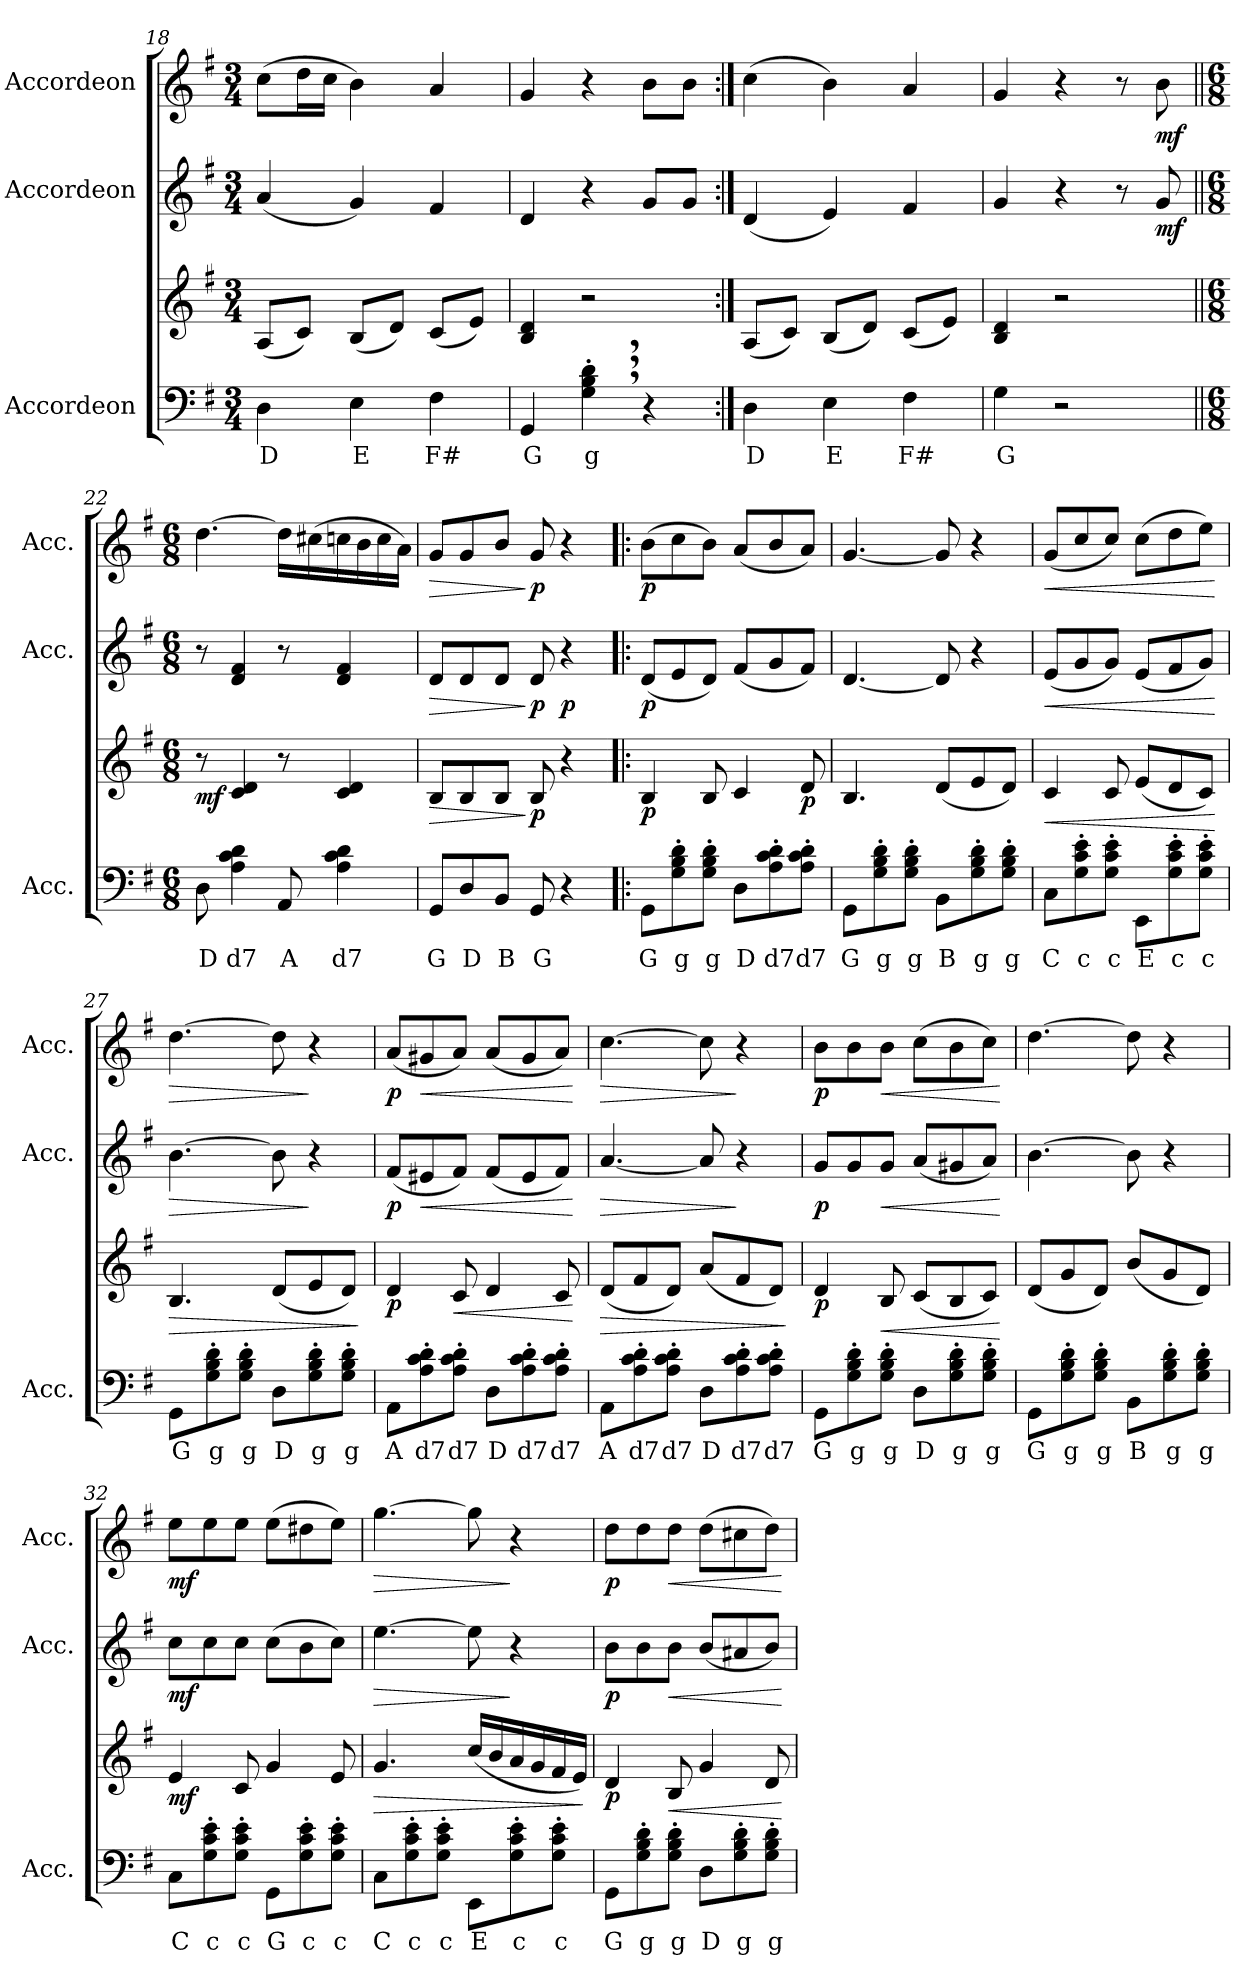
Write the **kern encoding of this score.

**kern	**text	**kern	**dynam	**kern	**dynam	**kern	**dynam
*part3	*part3	*part3	*part3	*part2	*part2	*part1	*part1
*staff4	*staff4	*staff3	*staff3/4	*staff2	*staff2	*staff1	*staff1
*I"Accordeon	*	*	*	*I"Accordeon	*	*I"Accordeon	*
*I'Acc.	*	*	*	*I'Acc.	*	*I'Acc.	*
*clefF4	*	*clefG2	*	*clefG2	*	*clefG2	*
*k[f#]	*	*k[f#]	*	*k[f#]	*	*k[f#]	*
*M3/4	*	*M3/4	*	*M3/4	*	*M3/4	*
=18	=18	=18	=18	=18	=18	=18	=18
!	!LO:LY:b	!	!	!	!	!	!
4D\	D	(8A/L	.	(4a/	.	(8cc\L	.
.	.	8c/J)	.	.	.	16dd\L	.
.	.	.	.	.	.	16cc\JJ	.
!	!LO:LY:b	!	!	!	!	!	!
4E\	E	(8B/L	.	4g/)	.	4b\)	.
.	.	8d/J)	.	.	.	.	.
!	!LO:LY:b	!	!	!	!	!	!
4F#\	F#	(8c/L	.	4f#/	.	4a/	.
.	.	8e/J)	.	.	.	.	.
=19	=19	=19	=19	=19	=19	=19	=19
!	!LO:LY:b	!	!	!	!	!	!
4GG/	G	4B/ 4d/	.	4d/	.	4g/	.
!	!LO:LY:b	!	!	!	!	!	!
4G\', 4B\', 4d\',	g	2r	.	4r	.	4r	.
4r	.	.	.	8g/L	.	8b\L	.
.	.	.	.	8g/J	.	8b\J	.
=20:|!	=20:|!	=20:|!	=20:|!	=20:|!	=20:|!	=20:|!	=20:|!
!	!LO:LY:b	!	!	!	!	!	!
4D\	D	(8A/L	.	(4d/	.	(4cc\	.
.	.	8c/J)	.	.	.	.	.
!	!LO:LY:b	!	!	!	!	!	!
4E\	E	(8B/L	.	4e/)	.	4b\)	.
.	.	8d/J)	.	.	.	.	.
!	!LO:LY:b	!	!	!	!	!	!
4F#\	F#	(8c/L	.	4f#/	.	4a/	.
.	.	8e/J)	.	.	.	.	.
!!LO:PB:g=z
=21	=21	=21	=21	=21	=21	=21	=21
!	!LO:LY:b	!	!	!	!	!	!
4G\	G	4B/ 4d/	.	4g/	.	4g/	.
2r	.	2r	.	4r	.	4r	.
.	.	.	.	8r	.	8r	.
!	!	!	!	!	!LO:DY:b	!	!LO:DY:b
.	.	.	.	8g/	mf	8b\	mf
=22||	=22||	=22||	=22||	=22||	=22||	=22||	=22||
!!LO:REH:place=s1:a:B:fs=14:t=W.A. Mozart:qo=1.75
*M6/8	*	*M6/8	*	*M6/8	*	*M6/8	*
*	*	*	*	*	*	*MM54	*
!	!LO:LY:b	!	!LO:DY:b	!	!	!	!
8D\	D	8r	mf	8r	.	[4.dd\	.
!	!LO:LY:b	!	!	!	!	!	!
4A\ 4c\ 4d\	d7	4c/ 4d/	.	4d/ 4f#/	.	.	.
!	!LO:LY:b	!	!	!	!	!	!
8AA/	A	8r	.	8r	.	16dd\LL]	.
.	.	.	.	.	.	(16cc#X\	.
!	!LO:LY:b	!	!	!	!	!	!
4A\ 4c\ 4d\	d7	4c/ 4d/	.	4d/ 4f#/	.	16ccn\	.
.	.	.	.	.	.	16b\	.
.	.	.	.	.	.	16cc\	.
.	.	.	.	.	.	16a\JJ)	.
=23	=23	=23	=23	=23	=23	=23	=23
!	!LO:LY:b	!	!LO:HP:b	!	!LO:HP:b	!	!LO:HP:b
8GG/L	G	8B/L	>	8d/L	>	8g/L	>
!	!LO:LY:b	!	!	!	!	!	!
8D/	D	8B/	.	8d/	.	8g/	.
!	!LO:LY:b	!	!	!	!	!	!
8BB/J	B	8B/J	.	8d/J	.	8b/J	.
!	!LO:LY:b	!	!LO:DY:n=1:b	!	!LO:DY:n=1:b	!	!LO:DY:n=1:b
8GG/	G	8B/	] p	8d/	] p	8g/	] p
!	!	!	!	!	!LO:DY:n=2:b	!	!
4r	.	4r	.	4r	p	4r	.
=24!|:	=24!|:	=24!|:	=24!|:	=24!|:	=24!|:	=24!|:	=24!|:
!	!LO:LY:b	!	!LO:DY:b	!	!LO:DY:b	!	!LO:DY:b
8GG\L	G	4B/	p	(8d/L	p	(8b\L	p
!	!LO:LY:b	!	!	!	!	!	!
8G\' 8B\' 8d\'	g	.	.	8e/	.	8cc\	.
!	!LO:LY:b	!	!	!	!	!	!
8G\' 8B\' 8d\'J	g	8B/	.	8d/J)	.	8b\J)	.
!	!LO:LY:b	!	!	!	!	!	!
8D\L	D	4c/	.	(8f#/L	.	(8a/L	.
!	!LO:LY:b	!	!	!	!	!	!
8A\' 8c\' 8d\'	d7	.	.	8g/	.	8b/	.
!	!LO:LY:b	!	!LO:DY:b	!	!	!	!
8A\' 8c\' 8d\'J	d7	8d/	p	8f#/J)	.	8a/J)	.
=25	=25	=25	=25	=25	=25	=25	=25
!	!LO:LY:b	!	!	!	!	!	!
8GG\L	G	4.B/	.	[4.d/	.	[4.g/	.
!	!LO:LY:b	!	!	!	!	!	!
8G\' 8B\' 8d\'	g	.	.	.	.	.	.
!	!LO:LY:b	!	!	!	!	!	!
8G\' 8B\' 8d\'J	g	.	.	.	.	.	.
!	!LO:LY:b	!	!	!	!	!	!
8BB\L	B	(8d/L	.	8d/]	.	8g/]	.
!	!LO:LY:b	!	!	!	!	!	!
8G\' 8B\' 8d\'	g	8e/	.	4r	.	4r	.
!	!LO:LY:b	!	!	!	!	!	!
8G\' 8B\' 8d\'J	g	8d/J)	.	.	.	.	.
!!LO:LB:g=z
=26	=26	=26	=26	=26	=26	=26	=26
!	!LO:LY:b	!	!LO:HP:b	!	!LO:HP:b	!	!LO:HP:b
8C\L	C	4c/	<	(8e/L	<	(8g/L	<
!	!LO:LY:b	!	!	!	!	!	!
8G\' 8c\' 8e\'	c	.	.	8g/	.	8cc/	.
!	!LO:LY:b	!	!	!	!	!	!
8G\' 8c\' 8e\'J	c	8c/	.	8g/J)	.	8cc/J)	.
!	!LO:LY:b	!	!	!	!	!	!
8EE\L	E	(8e/L	.	(8e/L	.	(8cc\L	.
!	!LO:LY:b	!	!	!	!	!	!
8G\' 8c\' 8e\'	c	8d/	.	8f#/	.	8dd\	.
!	!LO:LY:b	!	!	!	!	!	!
8G\' 8c\' 8e\'J	c	8c/J)	.	8g/J)	.	8ee\J)	.
.	.	.	[	.	[	.	[
=27	=27	=27	=27	=27	=27	=27	=27
!	!LO:LY:b	!	!LO:HP:b	!	!LO:HP:b	!	!LO:HP:b
8GG\L	G	4.B/	>	[4.b\	>	[4.dd\	>
!	!LO:LY:b	!	!	!	!	!	!
8G\' 8B\' 8d\'	g	.	.	.	.	.	.
!	!LO:LY:b	!	!	!	!	!	!
8G\' 8B\' 8d\'J	g	.	.	.	.	.	.
!	!LO:LY:b	!	!	!	!	!	!
8D\L	D	(8d/L	.	8b\]	.	8dd\]	.
!	!LO:LY:b	!	!	!	!	!	!
8G\' 8B\' 8d\'	g	8e/	.	4r	]	4r	]
!	!LO:LY:b	!	!	!	!	!	!
8G\' 8B\' 8d\'J	g	8d/J)	.	.	.	.	.
.	.	.	]	.	.	.	.
=28	=28	=28	=28	=28	=28	=28	=28
!	!LO:LY:b	!	!LO:DY:b	!	!LO:DY:b	!	!LO:DY:b
8AA\L	A	4d/	p	(8f#/L	p	(8a/L	p
!	!LO:LY:b	!	!	!	!LO:HP:b	!	!LO:HP:b
8A\' 8c\' 8d\'	d7	.	.	8e#X/	<	8g#X/	<
!	!LO:LY:b	!	!LO:HP:b	!	!	!	!
8A\' 8c\' 8d\'J	d7	8c/	<	8f#/J)	.	8a/J)	.
!	!LO:LY:b	!	!	!	!	!	!
8D\L	D	4d/	.	(8f#/L	.	(8a/L	.
!	!LO:LY:b	!	!	!	!	!	!
8A\' 8c\' 8d\'	d7	.	.	8e#/	.	8g#/	.
!	!LO:LY:b	!	!	!	!	!	!
8A\' 8c\' 8d\'J	d7	8c/	.	8f#/J)	.	8a/J)	.
.	.	.	[	.	[	.	[
=29	=29	=29	=29	=29	=29	=29	=29
!	!LO:LY:b	!	!LO:HP:b	!	!LO:HP:b	!	!LO:HP:b
8AA\L	A	(8d/L	>	[4.a/	>	[4.cc\	>
!	!LO:LY:b	!	!	!	!	!	!
8A\' 8c\' 8d\'	d7	8f#/	.	.	.	.	.
!	!LO:LY:b	!	!	!	!	!	!
8A\' 8c\' 8d\'J	d7	8d/J)	.	.	.	.	.
!	!LO:LY:b	!	!	!	!	!	!
8D\L	D	(8a/L	.	8a/]	.	8cc\]	.
!	!LO:LY:b	!	!	!	!	!	!
8A\' 8c\' 8d\'	d7	8f#/	.	4r	]	4r	]
!	!LO:LY:b	!	!	!	!	!	!
8A\' 8c\' 8d\'J	d7	8d/J)	.	.	.	.	.
.	.	.	]	.	.	.	.
!!LO:LB:g=z
=30	=30	=30	=30	=30	=30	=30	=30
!	!LO:LY:b	!	!LO:DY:b	!	!LO:DY:b	!	!LO:DY:b
8GG\L	G	4d/	p	8g/L	p	8b\L	p
!	!LO:LY:b	!	!	!	!	!	!
8G\' 8B\' 8d\'	g	.	.	8g/	.	8b\	.
!	!LO:LY:b	!	!LO:HP:b	!	!LO:HP:b	!	!LO:HP:b
8G\' 8B\' 8d\'J	g	8B/	<	8g/J	<	8b\J	<
!	!LO:LY:b	!	!	!	!	!	!
8D\L	D	(8c/L	.	(8a/L	.	(8cc\L	.
!	!LO:LY:b	!	!	!	!	!	!
8G\' 8B\' 8d\'	g	8B/	.	8g#X/	.	8b\	.
!	!LO:LY:b	!	!	!	!	!	!
8G\' 8B\' 8d\'J	g	8c/J)	.	8a/J)	.	8cc\J)	.
.	.	.	[	.	[	.	[
=31	=31	=31	=31	=31	=31	=31	=31
!	!LO:LY:b	!	!	!	!	!	!
8GG\L	G	(8d/L	.	[4.b\	.	[4.dd\	.
!	!LO:LY:b	!	!	!	!	!	!
8G\' 8B\' 8d\'	g	8g/	.	.	.	.	.
!	!LO:LY:b	!	!	!	!	!	!
8G\' 8B\' 8d\'J	g	8d/J)	.	.	.	.	.
!	!LO:LY:b	!	!	!	!	!	!
8BB\L	B	(8b/L	.	8b\]	.	8dd\]	.
!	!LO:LY:b	!	!	!	!	!	!
8G\' 8B\' 8d\'	g	8g/	.	4r	.	4r	.
!	!LO:LY:b	!	!	!	!	!	!
8G\' 8B\' 8d\'J	g	8d/J)	.	.	.	.	.
=32	=32	=32	=32	=32	=32	=32	=32
!	!LO:LY:b	!	!LO:DY:b	!	!LO:DY:b	!	!LO:DY:b
8C\L	C	4e/	mf	8cc\L	mf	8ee\L	mf
!	!LO:LY:b	!	!	!	!	!	!
8G\' 8c\' 8e\'	c	.	.	8cc\	.	8ee\	.
!	!LO:LY:b	!	!	!	!	!	!
8G\' 8c\' 8e\'J	c	8c/	.	8cc\J	.	8ee\J	.
!	!LO:LY:b	!	!	!	!	!	!
8GG\L	G	4g/	.	(8cc\L	.	(8ee\L	.
!	!LO:LY:b	!	!	!	!	!	!
8G\' 8c\' 8e\'	c	.	.	8b\	.	8dd#X\	.
!	!LO:LY:b	!	!	!	!	!	!
8G\' 8c\' 8e\'J	c	8e/	.	8cc\J)	.	8ee\J)	.
=33	=33	=33	=33	=33	=33	=33	=33
!	!LO:LY:b	!	!LO:HP:b	!	!LO:HP:b	!	!LO:HP:b
8C\L	C	4.g/	>	[4.ee\	>	[4.gg\	>
!	!LO:LY:b	!	!	!	!	!	!
8G\' 8c\' 8e\'	c	.	.	.	.	.	.
!	!LO:LY:b	!	!	!	!	!	!
8G\' 8c\' 8e\'J	c	.	.	.	.	.	.
!	!LO:LY:b	!	!	!	!	!	!
8EE\L	E	(16cc/LL	.	8ee\]	.	8gg\]	.
.	.	16b/	.	.	.	.	.
!	!LO:LY:b	!	!	!	!	!	!
8G\' 8c\' 8e\'	c	16a/	.	4r	]	4r	]
.	.	16g/	.	.	.	.	.
!	!LO:LY:b	!	!	!	!	!	!
8G\' 8c\' 8e\'J	c	16f#/	.	.	.	.	.
.	.	16e/JJ)	.	.	.	.	.
.	.	.	]	.	.	.	.
=34	=34	=34	=34	=34	=34	=34	=34
!	!LO:LY:b	!	!LO:DY:b	!	!LO:DY:b	!	!LO:DY:b
8GG\L	G	4d/	p	8b\L	p	8dd\L	p
!	!LO:LY:b	!	!	!	!	!	!
8G\' 8B\' 8d\'	g	.	.	8b\	.	8dd\	.
!	!LO:LY:b	!	!LO:HP:b	!	!LO:HP:b	!	!LO:HP:b
8G\' 8B\' 8d\'J	g	8B/	<	8b\J	<	8dd\J	<
!	!LO:LY:b	!	!	!	!	!	!
8D\L	D	4g/	.	(8b/L	.	(8dd\L	.
!	!LO:LY:b	!	!	!	!	!	!
8G\' 8B\' 8d\'	g	.	.	8a#X/	.	8cc#X\	.
!	!LO:LY:b	!	!	!	!	!	!
8G\' 8B\' 8d\'J	g	8d/	.	8b/J)	.	8dd\J)	.
.	.	.	[	.	[	.	[
=	=	=	=	=	=	=	=
*-	*-	*-	*-	*-	*-	*-	*-
